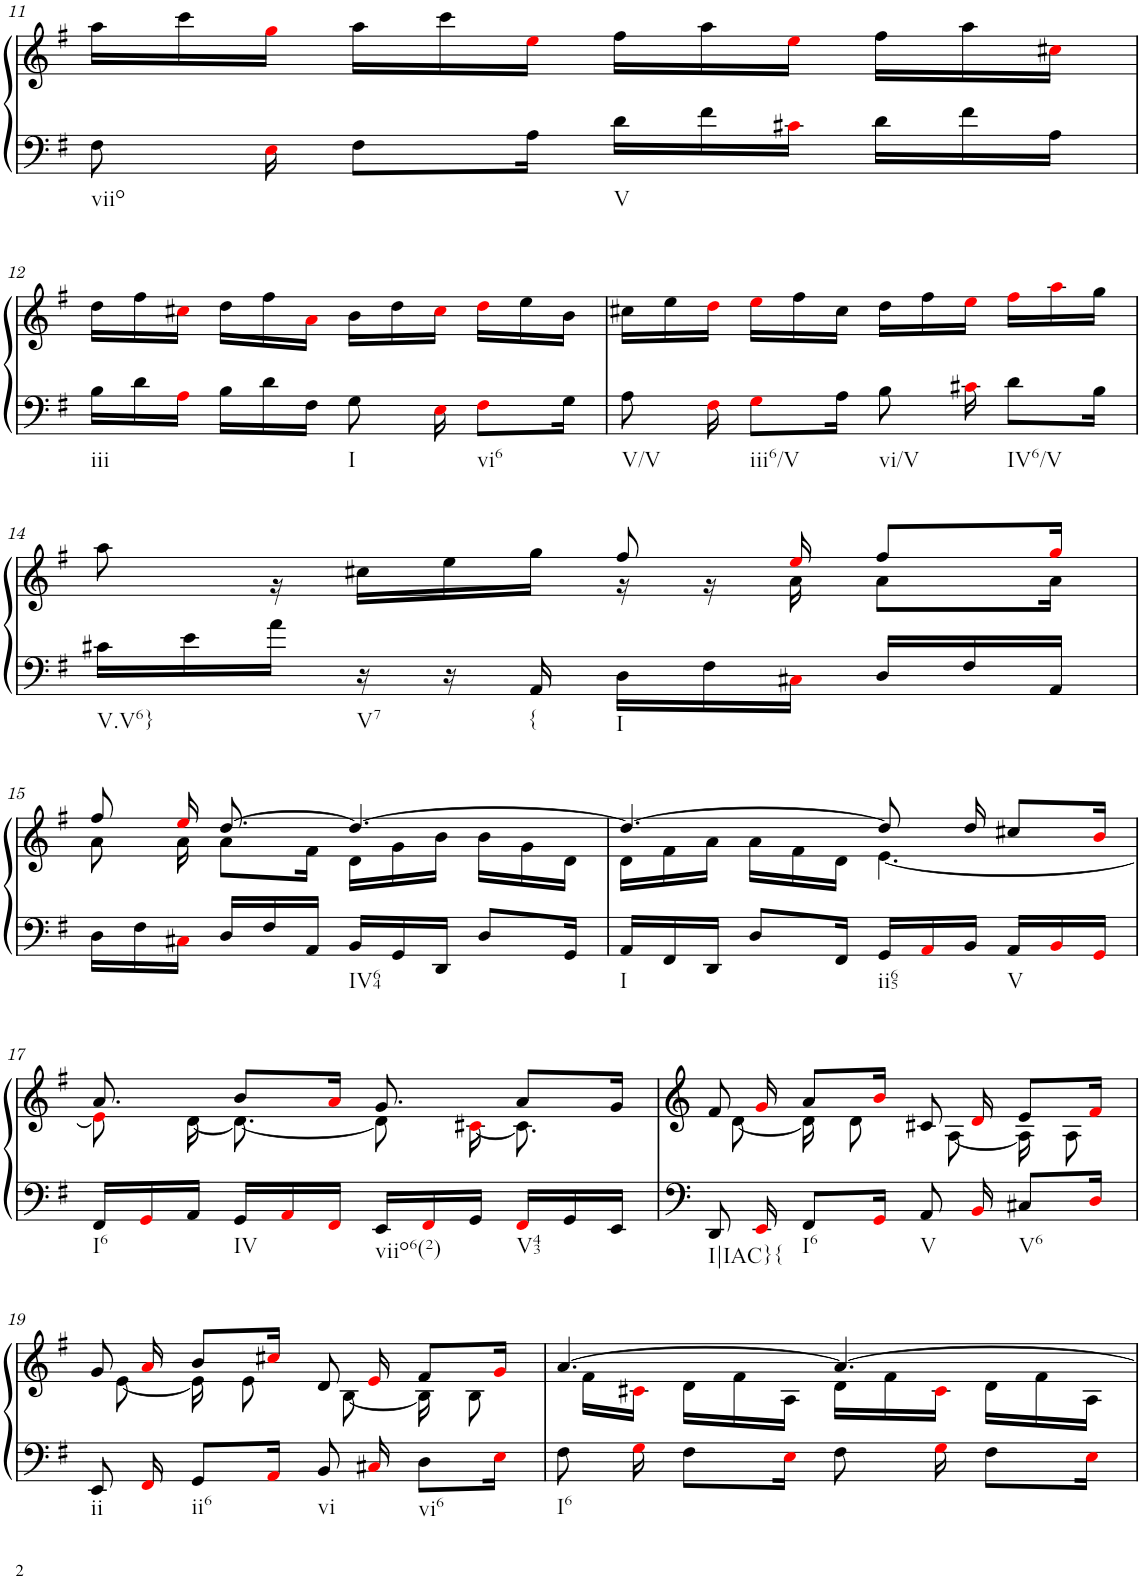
**kern	**kern
*part1	*part1
*staff2	*staff1
*I"Klavier linke Hand	*
!!LO:PB:g=z
*clefF4	*clefG2
*k[f#]	*k[f#]
*M12/16	*M12/16
=11	=11
*	*^
!LO:TX:b:t=viio	!	!
8F#\	2.ryy	16aa\LL
.	.	16ccc\
16Ei\	.	16ggi\JJ
8F#\L	.	16aa\LL
.	.	16ccc\
16A\Jk	.	16eei\JJ
!LO:TX:b:t=V	!	!
16d\LL	.	16ff#\LL
16f#\	.	16aa\
16c#Xi\JJ	.	16eei\JJ
16d\LL	.	16ff#\LL
16f#\	.	16aa\
16A\JJ	.	16cc#Xi\JJ
!!LO:LB:g=z	!!
=12	=12	=12
!LO:TX:b:t=iii	!	!
16B\LL	2.ryy	16dd\LL
16d\	.	16ff#\
16Ai\JJ	.	16cc#Xi\JJ
16B\LL	.	16dd\LL
16d\	.	16ff#\
16F#\JJ	.	16ai\JJ
!LO:TX:b:t=I	!	!
8G\	.	16b\LL
.	.	16dd\
16Ei\	.	16cc#i\JJ
!LO:TX:b:t=vi6	!	!
8F#i\L	.	16ddi\LL
.	.	16ee\
16G\Jk	.	16b\JJ
=13	=13	=13
!LO:TX:b:t=V/V	!	!
8A\	2.ryy	16cc#X\LL
.	.	16ee\
16F#i\	.	16ddi\JJ
!LO:TX:b:t=iii6/V	!	!
8Gi\L	.	16eei\LL
.	.	16ff#\
16A\Jk	.	16cc#\JJ
!LO:TX:b:t=vi/V	!	!
8B\	.	16dd\LL
.	.	16ff#\
16c#Xi\	.	16eei\JJ
!LO:TX:b:t=IV6/V	!	!
8d\L	.	16ff#i\LL
.	.	16aai\
16B\Jk	.	16gg\JJ
!!LO:LB:g=z	!!
=14	=14	=14
!LO:TX:b:t=V.V6}	!	!
16c#X\LL	8.ryy	8aa\
16e\	.	.
16a\JJ	.	16r
!LO:TX:b:t=V7	!	!
16r	8.ryy	16cc#X\LL
16r	.	16ee\
!LO:TX:b:t={	!	!
16AA/	.	16gg\JJ
!LO:TX:b:t=I	!	!
16D\LL	8ff#/	16r
16F#\	.	16r
16C#Xi\JJ	16eei/	16a\
16D/LL	8ff#/L	8a\L
16F#/	.	.
16AA/JJ	16ggi/Jk	16a\Jk
!!LO:LB:g=z	!!
=15	=15	=15
16D\LL	8ff#/	8a\
16F#\	.	.
16C#Xi\JJ	16eei/	16a\
16D/LL	[8.dd/	8a\L
16F#/	.	.
16AA/JJ	.	16f#\Jk
!LO:TX:b:t=IV64	!	!
16BB/LL	4.dd/_	16d\LL
16GG/	.	16g\
16DD/JJ	.	16b\JJ
8D/L	.	16b\LL
.	.	16g\
16GG/Jk	.	16d\JJ
=16	=16	=16
!LO:TX:b:t=I	!	!
16AA/LL	4.dd/_	16d\LL
16FF#/	.	16f#\
16DD/JJ	.	16a\JJ
8D/L	.	16a\LL
.	.	16f#\
16FF#/Jk	.	16d\JJ
!LO:TX:b:t=ii65	!	!
16GG/LL	8dd/]	[4.e\
16AAi/	.	.
16BB/JJ	16dd/	.
!LO:TX:b:t=V	!	!
16AA/LL	8cc#X/L	.
16BBi/	.	.
16GGi/JJ	16bi/Jk	.
!!LO:LB:g=z	!!
=17	=17	=17
!LO:TX:b:t=I6	!	!
16FF#/LL	8.a/	8ei\]
16GGi/	.	.
16AA/JJ	.	[16d\
!LO:TX:b:t=IV	!	!
16GG/LL	8b/L	8.d\_
16AAi/	.	.
16FF#i/JJ	16ai/Jk	.
!LO:TX:b:t=viio6(2)	!	!
16EE/LL	8.g/	8d\]
16FF#i/	.	.
16GG/JJ	.	[16c#Xi\
!LO:TX:b:t=V43	!	!
16FF#i/LL	8a/L	8.c#\]
16GG/	.	.
16EE/JJ	16g/Jk	.
=18	=18	=18
!LO:TX:b:t=I|IAC}{	!	!
8DD/	8f#/	16ryy
.	.	[8d\
16EEi/	16gi/	.
!LO:TX:b:t=I6	!	!
8FF#/L	8a/L	16d\]
.	.	8d\
16GGi/Jk	16bi/Jk	.
!LO:TX:b:t=V	!	!
8AA/	8c#X/	16ryy
.	.	[8A\
16BBi/	16di/	.
!LO:TX:b:t=V6	!	!
8C#X/L	8e/L	16A\]
.	.	8A\
16Di/Jk	16f#i/Jk	.
!!LO:LB:g=z	!!
=19	=19	=19
!LO:TX:b:t=ii	!	!
8EE/	8g/	16ryy
.	.	[8e\
16FF#i/	16ai/	.
!LO:TX:b:t=ii6	!	!
8GG/L	8b/L	16e\]
.	.	8e\
16AAi/Jk	16cc#Xi/Jk	.
!LO:TX:b:t=vi	!	!
8BB/	8d/	16ryy
.	.	[8B\
16C#Xi/	16ei/	.
!LO:TX:b:t=vi6	!	!
8D\L	8f#/L	16B\]
.	.	8B\
16Ei\Jk	16gi/Jk	.
=20	=20	=20
!LO:TX:b:t=I6	!	!
8F#\	[4.a/	16ryy
.	.	16f#\LL
16Gi\	.	16c#Xi\JJ
8F#\L	.	16d\LL
.	.	16f#\
16Ei\Jk	.	16A\JJ
8F#\	4.a/_	16d\LL
.	.	16f#\
16Gi\	.	16c#i\JJ
8F#\L	.	16d\LL
.	.	16f#\
16Ei\Jk	.	16A\JJ
*	*v	*v
=	=
*-	*-
